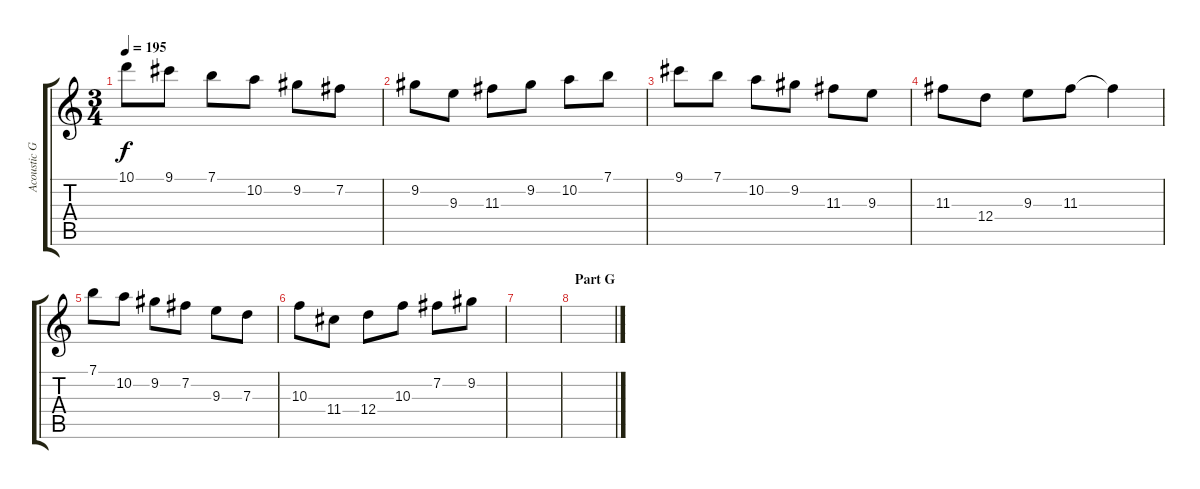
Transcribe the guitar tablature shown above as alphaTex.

\track ("Acoustic Guitar 2" "Acoustic G") {instrument acousticguitarnylon}
\staff {score tabs}
\tuning (E4 B3 G3 D3 A2 E2) {hide}
\ts (3 4)
\tempo 195
\clef g2
\ks c
10.1.8{dy f} 9.1.8 7.1.8 10.2.8 9.2.8 7.2.8 |
9.2.8 9.3.8 11.3.8 9.2.8 10.2.8 7.1.8 |
9.1.8 7.1.8 10.2.8 9.2.8 11.3.8 9.3.8 |
11.3.8 12.4.8 9.3.8 11.3.8 11.3{t}.4 |
7.1.8 10.2.8 9.2.8 7.2.8 9.3.8 7.3.8 |
10.3.8 11.4.8 12.4.8 10.3.8 7.2.8 9.2.8 |
|
\section ("" "Part G")
